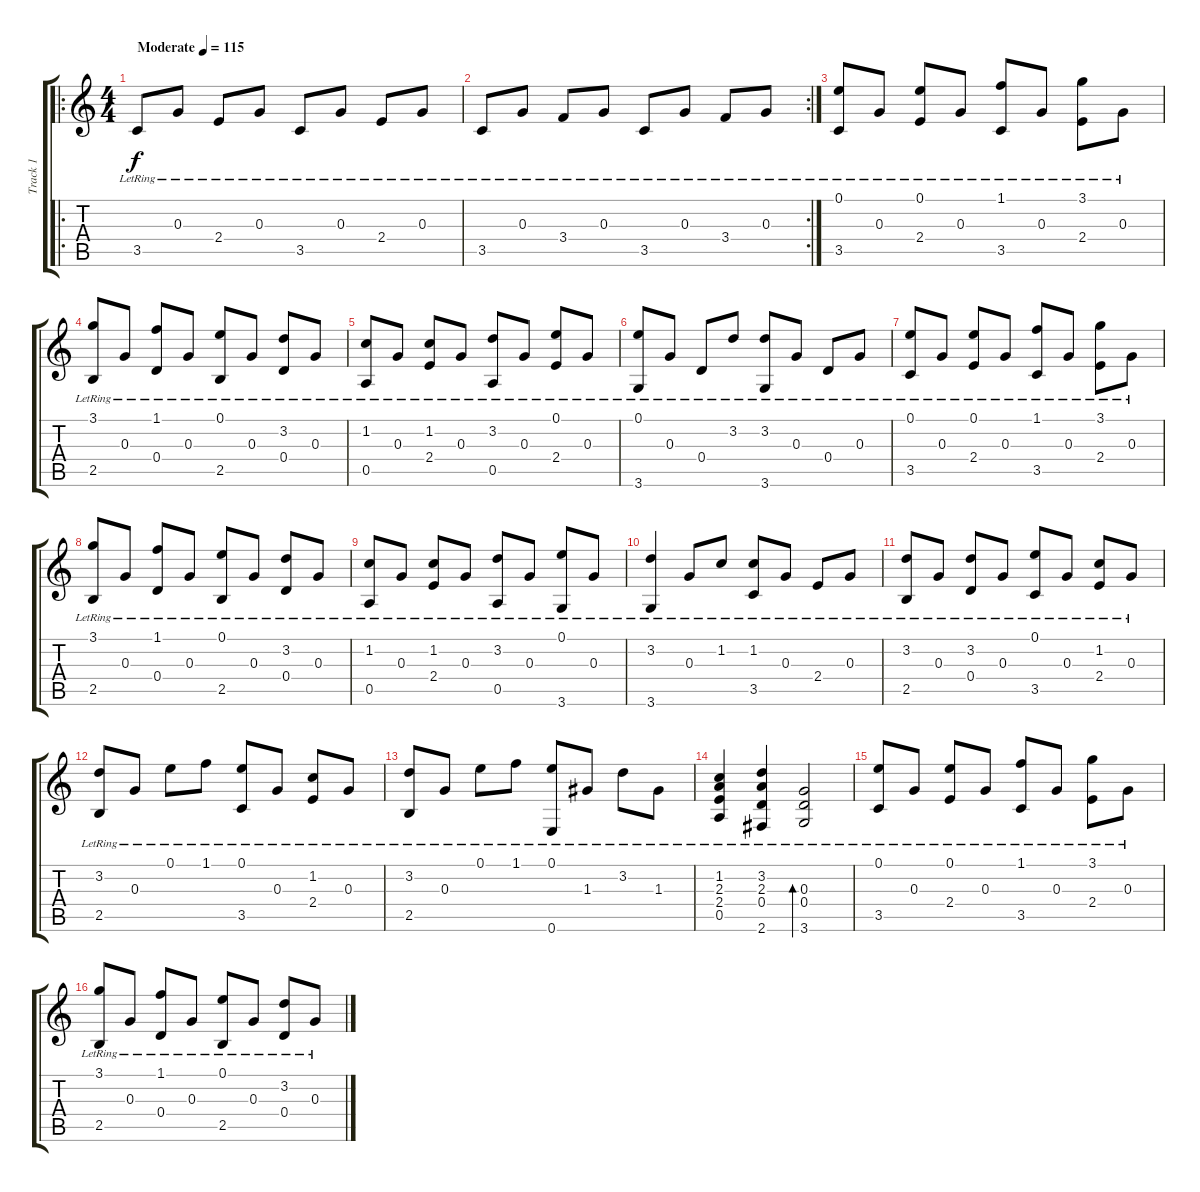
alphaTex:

\track ("Track 1" "Track 1") {instrument acousticguitarsteel}
\staff {score tabs}
\tuning (E4 B3 G3 D3 A2 E2) {hide}
\ro
\ts (4 4)
\tempo (115 "Moderate")
\clef g2
\ks c
3.5{lr}.8{dy f instrument acousticguitarsteel} 0.3{lr}.8 2.4{lr}.8 0.3{lr}.8 3.5{lr}.8 0.3{lr}.8 2.4{lr}.8 0.3{lr}.8 |
\rc 2
3.5{lr}.8 0.3{lr}.8 3.4{lr}.8 0.3{lr}.8 3.5{lr}.8 0.3{lr}.8 3.4{lr}.8 0.3{lr}.8 |
(0.1{lr} 3.5{lr}).8 0.3{lr}.8 (0.1{lr} 2.4{lr}).8 0.3{lr}.8 (1.1{lr} 3.5{lr}).8 0.3{lr}.8 (3.1{lr} 2.4{lr}).8 0.3{lr}.8 |
(3.1{lr} 2.5{lr}).8 0.3{lr}.8 (1.1{lr} 0.4{lr}).8 0.3{lr}.8 (0.1{lr} 2.5{lr}).8 0.3{lr}.8 (3.2{lr} 0.4{lr}).8 0.3{lr}.8 |
(1.2{lr} 0.5{lr}).8 0.3{lr}.8 (1.2{lr} 2.4{lr}).8 0.3{lr}.8 (3.2{lr} 0.5{lr}).8 0.3{lr}.8 (0.1{lr} 2.4{lr}).8 0.3{lr}.8 |
(0.1{lr} 3.6{lr}).8 0.3{lr}.8 0.4{lr}.8 3.2{lr}.8 (3.2{lr} 3.6{lr}).8 0.3{lr}.8 0.4{lr}.8 0.3{lr}.8 |
(0.1{lr} 3.5{lr}).8 0.3{lr}.8 (0.1{lr} 2.4{lr}).8 0.3{lr}.8 (1.1{lr} 3.5{lr}).8 0.3{lr}.8 (3.1{lr} 2.4{lr}).8 0.3{lr}.8 |
(3.1{lr} 2.5{lr}).8 0.3{lr}.8 (1.1{lr} 0.4{lr}).8 0.3{lr}.8 (0.1{lr} 2.5{lr}).8 0.3{lr}.8 (3.2{lr} 0.4{lr}).8 0.3{lr}.8 |
(1.2{lr} 0.5{lr}).8 0.3{lr}.8 (1.2{lr} 2.4{lr}).8 0.3{lr}.8 (3.2{lr} 0.5{lr}).8 0.3{lr}.8 (0.1{lr} 3.6{lr}).8 0.3{lr}.8 |
(3.2{lr} 3.6{lr}).4 0.3{lr}.8 1.2{lr}.8 (1.2{lr} 3.5{lr}).8 0.3{lr}.8 2.4{lr}.8 0.3{lr}.8 |
(3.2{lr} 2.5{lr}).8 0.3{lr}.8 (3.2{lr} 0.4{lr}).8 0.3{lr}.8 (0.1{lr} 3.5{lr}).8 0.3{lr}.8 (1.2{lr} 2.4{lr}).8 0.3{lr}.8 |
(3.2{lr} 2.5{lr}).8 0.3{lr}.8 0.1{lr}.8 1.1{lr}.8 (0.1{lr} 3.5{lr}).8 0.3{lr}.8 (1.2{lr} 2.4{lr}).8 0.3{lr}.8 |
(3.2{lr} 2.5{lr}).8 0.3{lr}.8 0.1{lr}.8 1.1{lr}.8 (0.1{lr} 0.6{lr}).8 1.3{lr}.8 3.2{lr}.8 1.3{lr}.8 |
(1.2{lr} 2.3{lr} 2.4{lr} 0.5{lr}).4 (3.2{lr} 2.3{lr} 0.4{lr} 2.6{lr}).4 (0.3{lr} 0.4{lr} 3.6{lr}).2{bd 120} |
(0.1{lr} 3.5{lr}).8 0.3{lr}.8 (0.1{lr} 2.4{lr}).8 0.3{lr}.8 (1.1{lr} 3.5{lr}).8 0.3{lr}.8 (3.1{lr} 2.4{lr}).8 0.3{lr}.8 |
(3.1{lr} 2.5{lr}).8 0.3{lr}.8 (1.1{lr} 0.4{lr}).8 0.3{lr}.8 (0.1{lr} 2.5{lr}).8 0.3{lr}.8 (3.2{lr} 0.4{lr}).8 0.3{lr}.8
